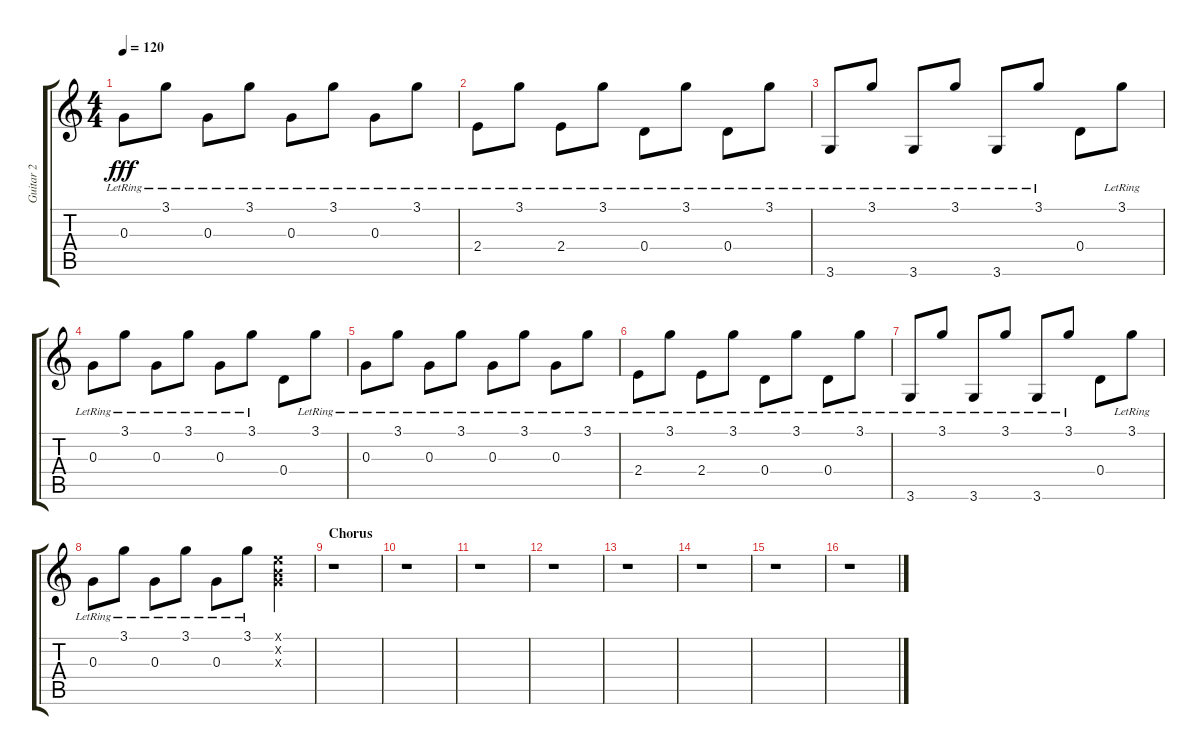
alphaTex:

\track ("Guitar 2" "Guitar 2") {instrument distortionguitar}
\staff {score tabs}
\tuning (E4 B3 G3 D3 A2 E2) {hide}
\ts (4 4)
\tempo 120
\clef g2
\ks c
0.3{lr}.8{dy fff} 3.1{lr}.8 0.3{lr}.8 3.1{lr}.8 0.3{lr}.8 3.1{lr}.8 0.3{lr}.8 3.1{lr}.8 |
2.4{lr}.8 3.1{lr}.8 2.4{lr}.8 3.1{lr}.8 0.4{lr}.8 3.1{lr}.8 0.4{lr}.8 3.1{lr}.8 |
3.6{lr}.8 3.1{lr}.8 3.6{lr}.8 3.1{lr}.8 3.6{lr}.8 3.1{lr}.8 0.4.8 3.1{lr}.8 |
0.3{lr}.8 3.1{lr}.8 0.3{lr}.8 3.1{lr}.8 0.3{lr}.8 3.1{lr}.8 0.4.8 3.1{lr}.8 |
0.3{lr}.8 3.1{lr}.8 0.3{lr}.8 3.1{lr}.8 0.3{lr}.8 3.1{lr}.8 0.3{lr}.8 3.1{lr}.8 |
2.4{lr}.8 3.1{lr}.8 2.4{lr}.8 3.1{lr}.8 0.4{lr}.8 3.1{lr}.8 0.4{lr}.8 3.1{lr}.8 |
3.6{lr}.8 3.1{lr}.8 3.6{lr}.8 3.1{lr}.8 3.6{lr}.8 3.1{lr}.8 0.4.8 3.1{lr}.8 |
0.3{lr}.8 3.1{lr}.8 0.3{lr}.8 3.1{lr}.8 0.3{lr}.8 3.1{lr}.8 (0.1{x} 0.2{x} 0.3{x}).4 |
\section ("" "Chorus")
r.1 |
r.1 |
r.1 |
r.1 |
r.1 |
r.1 |
r.1 |
r.1
